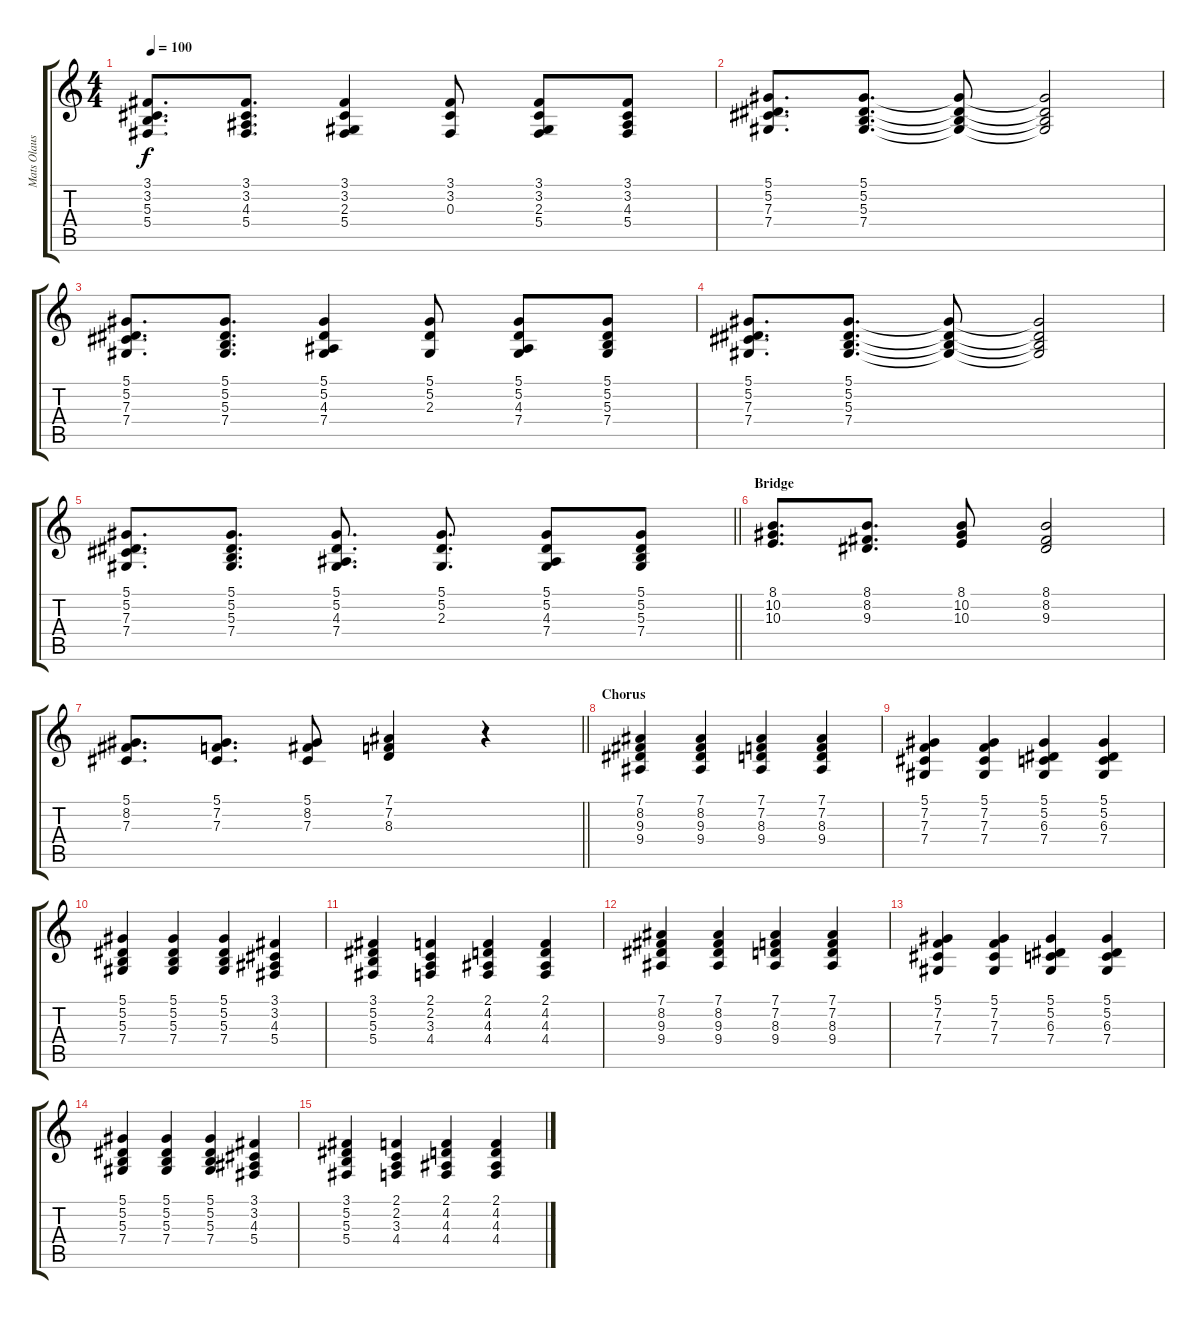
\track ("Mats Olausson" "Mats Olaus") {instrument acousticgrandpiano}
\staff {score tabs}
\tuning (Eb4 Bb3 Gb3 Db3 Ab2 Eb2) {hide}
\ts (4 4)
\tempo 100
\clef g2
\ks c
(3.1 3.2 5.3 5.4).8{d dy f} (3.1 3.2 4.3 5.4).8{d} (3.1 3.2 2.3 5.4).4 (3.1 3.2 0.3).8 (3.1 3.2 2.3 5.4).8 (3.1 3.2 4.3 5.4).8 |
(5.1 5.2 7.3 7.4).8{d} (5.1 5.2 5.3 7.4).8{d} (5.1{t} 5.2{t} 5.3{t} 7.4{t}).8 (5.1{t} 5.2{t} 5.3{t} 7.4{t}).2 |
(5.1 5.2 7.3 7.4).8{d} (5.1 5.2 5.3 7.4).8{d} (5.1 5.2 4.3 7.4).4 (5.1 5.2 2.3).8 (5.1 5.2 4.3 7.4).8 (5.1 5.2 5.3 7.4).8 |
(5.1 5.2 7.3 7.4).8{d} (5.1 5.2 5.3 7.4).8{d} (5.1{t} 5.2{t} 5.3{t} 7.4{t}).8 (5.1{t} 5.2{t} 5.3{t} 7.4{t}).2 |
\barLineRight lightlight
(5.1 5.2 7.3 7.4).8{d} (5.1 5.2 5.3 7.4).8{d} (5.1 5.2 4.3 7.4).8{d} (5.1 5.2 2.3).8{d} (5.1 5.2 4.3 7.4).8 (5.1 5.2 5.3 7.4).8 |
\section ("" "Bridge")
(8.1 10.2 10.3).8{d} (8.1 8.2 9.3).8{d} (8.1 10.2 10.3).8 (8.1 8.2 9.3).2 |
\barLineRight lightlight
(5.1 8.2 7.3).8{d} (5.1 7.2 7.3).8{d} (5.1 8.2 7.3).8 (7.1 7.2 8.3).4 r.4 |
\section ("" "Chorus")
(7.1 8.2 9.3 9.4).4 (7.1 8.2 9.3 9.4).4 (7.1 7.2 8.3 9.4).4 (7.1 7.2 8.3 9.4).4 |
(5.1 7.2 7.3 7.4).4 (5.1 7.2 7.3 7.4).4 (5.1 5.2 6.3 7.4).4 (5.1 5.2 6.3 7.4).4 |
(5.1 5.2 5.3 7.4).4 (5.1 5.2 5.3 7.4).4 (5.1 5.2 5.3 7.4).4 (3.1 3.2 4.3 5.4).4 |
(3.1 5.2 5.3 5.4).4 (2.1 2.2 3.3 4.4).4 (2.1 4.2 4.3 4.4).4 (2.1 4.2 4.3 4.4).4 |
(7.1 8.2 9.3 9.4).4 (7.1 8.2 9.3 9.4).4 (7.1 7.2 8.3 9.4).4 (7.1 7.2 8.3 9.4).4 |
(5.1 7.2 7.3 7.4).4 (5.1 7.2 7.3 7.4).4 (5.1 5.2 6.3 7.4).4 (5.1 5.2 6.3 7.4).4 |
(5.1 5.2 5.3 7.4).4 (5.1 5.2 5.3 7.4).4 (5.1 5.2 5.3 7.4).4 (3.1 3.2 4.3 5.4).4 |
(3.1 5.2 5.3 5.4).4 (2.1 2.2 3.3 4.4).4 (2.1 4.2 4.3 4.4).4 (2.1 4.2 4.3 4.4).4
